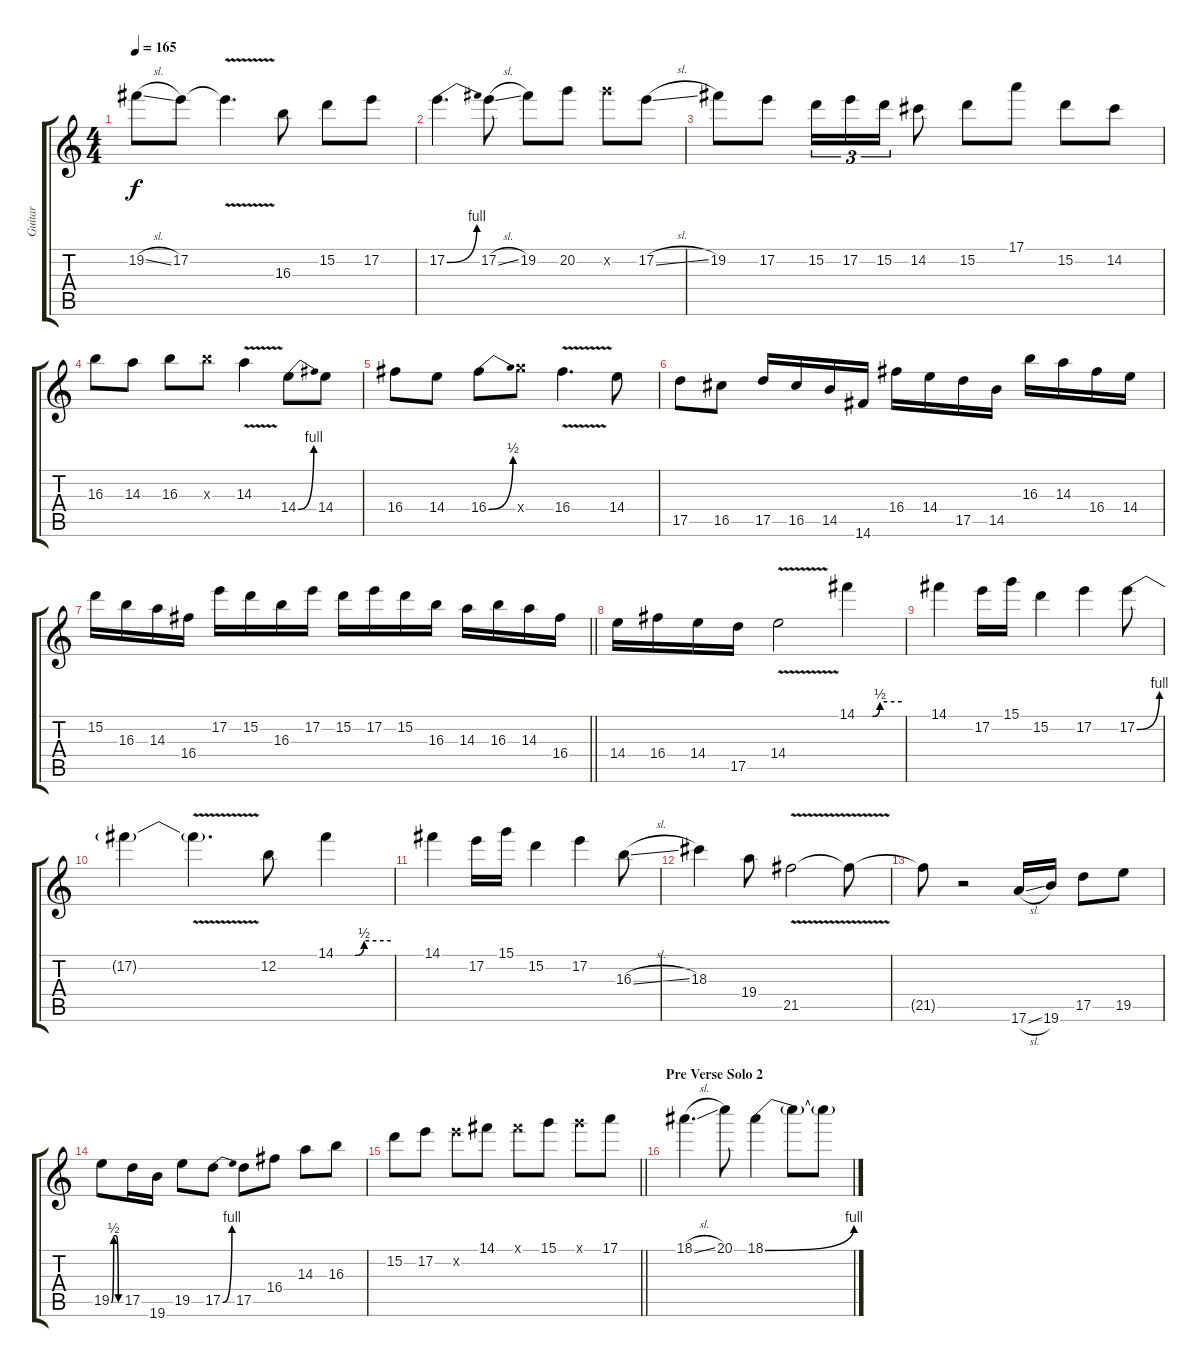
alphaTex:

\track ("Guitar" "Guitar") {instrument overdrivenguitar}
\staff {score tabs}
\tuning (E4 B3 G3 D3 A2 E2) {hide}
\ts (4 4)
\tempo 165
\clef g2
\ks c
19.2{sl}.8{dy f} 17.2.8 17.2{v t}.4{d} 16.3.8 15.2.8 17.2.8 |
17.2{be (bend 0 0 60 4)}.4{d} 17.2{sl}.8 19.2.8 20.2.8 20.2{x}.8 17.2{sl}.8 |
19.2.8 17.2.8 15.2.16{tu (3 2)} 17.2.16{tu (3 2)} 15.2.16{tu (3 2)} 14.2.8 15.2.8 17.1.8 15.2.8 14.2.8 |
16.3.8 14.3.8 16.3.8 16.3{x}.8 14.3{v}.4 14.4{be (bend 0 0 60 4)}.8 14.4.8 |
16.4.8 14.4.8 16.4{be (bend 0 0 60 2)}.8 17.4{x}.8 16.4{v}.4{d} 14.4.8 |
17.5.8 16.5.8 17.5.16 16.5.16 14.5.16 14.6.16 16.4.16 14.4.16 17.5.16 14.5.16 16.3.16 14.3.16 16.4.16 14.4.16 |
\barLineRight lightlight
15.2.16 16.3.16 14.3.16 16.4.16 17.2.16 15.2.16 16.3.16 17.2.16 15.2.16 17.2.16 15.2.16 16.3.16 14.3.16 16.3.16 14.3.16 16.4.16 |
14.4.16 16.4.16 14.4.16 17.5.16 14.4{v}.2 14.1{be (custom 0 0 21 0 31 2 60 2)}.4 |
14.1.4 17.2.16 15.1.16 15.2.4 17.2.4 17.2{be (bend 0 0 60 4)}.8 |
17.2{t}.4 17.2{v t}.4{d} 12.2.8 14.1{be (custom 0 0 21 0 31 2 60 2)}.4 |
14.1.4 17.2.16 15.1.16 15.2.4 17.2.4 16.3{sl}.8 |
18.3.4 19.4.8 21.5{v}.2 21.5{t}.8 |
21.5{t}.8 r.2 17.6{sl}.16 19.6.16 17.5.8 19.5.8 |
19.5{be (custom 0 0 15 2 30 2 45 0 60 0)}.8 17.5.16 19.6.16 19.5.8 17.5{be (bend 0 0 60 4)}.8 17.5.8 16.4.8 14.3.8 16.3.8 |
\barLineRight lightlight
15.2.8 17.2.8 17.2{x}.8 14.1.8 14.1{x}.8 15.1.8 15.1{x}.8 17.1.8 |
\section ("" "Pre Verse Solo 2")
18.1{sl}.4{d} 20.1.8 18.1{be (bend 0 0 60 4)}.4 18.1{t}.8 18.1{t}.8
